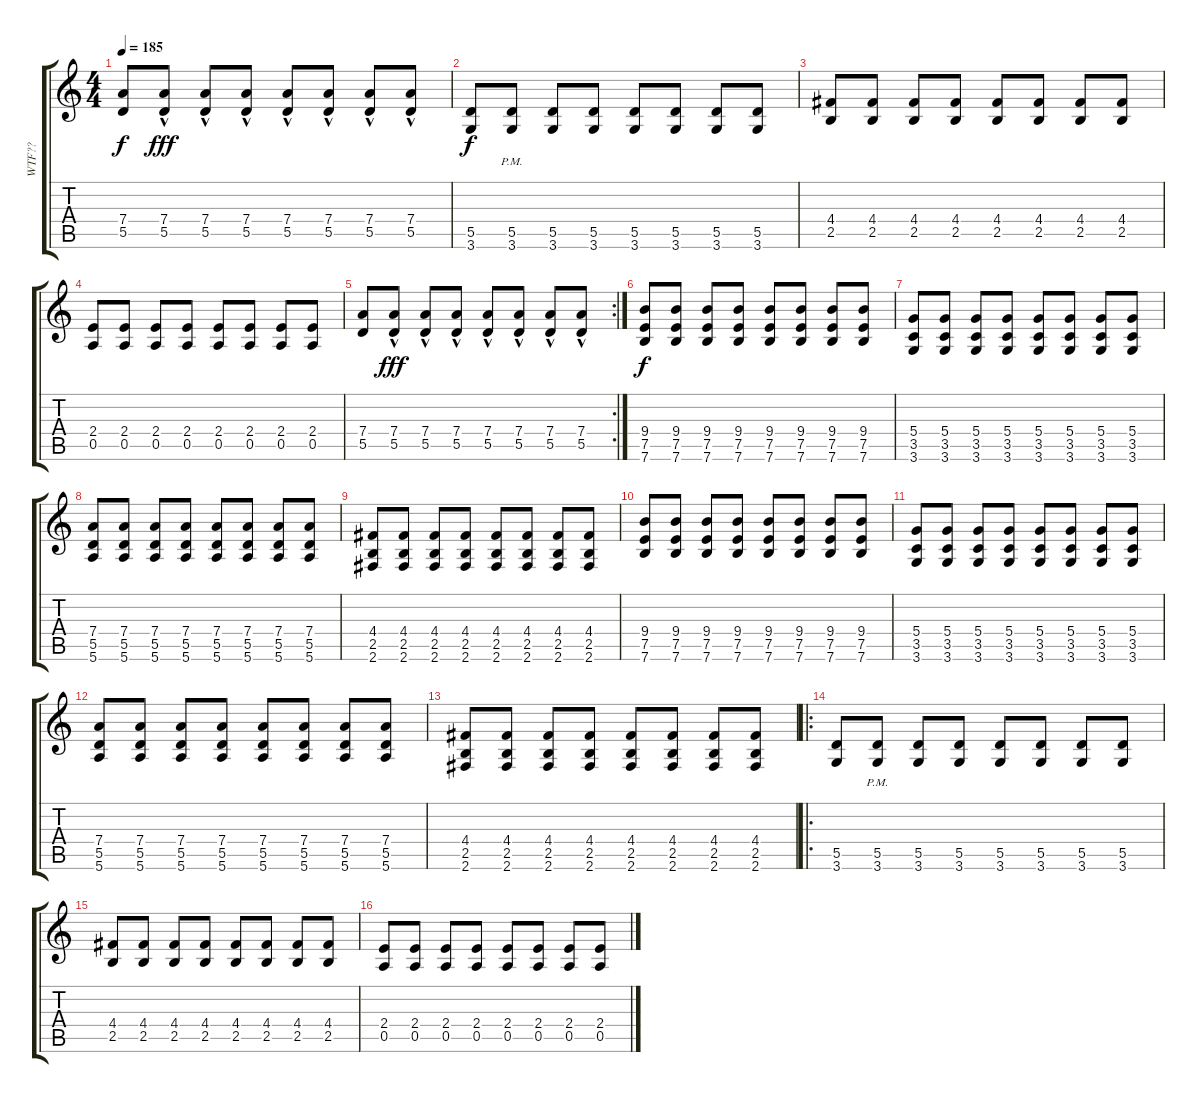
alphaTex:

\track ("WTF??" "WTF??") {instrument overdrivenguitar}
\staff {score tabs}
\tuning (E4 B3 G3 D3 A2 E2) {hide}
\ts (4 4)
\tempo 185
\clef g2
\ks c
(7.4 5.5).8{dy f} (7.4{hac} 5.5).8{dy fff} (7.4{hac} 5.5).8 (7.4{hac} 5.5).8 (7.4{hac} 5.5).8 (7.4{hac} 5.5).8 (7.4{hac} 5.5).8 (7.4{hac} 5.5).8 |
(5.5 3.6).8{dy f} (5.5 3.6{pm}).8 (5.5 3.6).8 (5.5 3.6).8 (5.5 3.6).8 (5.5 3.6).8 (5.5 3.6).8 (5.5 3.6).8 |
(4.4 2.5).8 (4.4 2.5).8 (4.4 2.5).8 (4.4 2.5).8 (4.4 2.5).8 (4.4 2.5).8 (4.4 2.5).8 (4.4 2.5).8 |
(2.4 0.5).8 (2.4 0.5).8 (2.4 0.5).8 (2.4 0.5).8 (2.4 0.5).8 (2.4 0.5).8 (2.4 0.5).8 (2.4 0.5).8 |
\rc 2
(7.4 5.5).8 (7.4{hac} 5.5).8{dy fff} (7.4{hac} 5.5).8 (7.4{hac} 5.5).8 (7.4{hac} 5.5).8 (7.4{hac} 5.5).8 (7.4{hac} 5.5).8 (7.4{hac} 5.5).8 |
(9.4 7.5 7.6).8{dy f} (9.4 7.5 7.6).8 (9.4 7.5 7.6).8 (9.4 7.5 7.6).8 (9.4 7.5 7.6).8 (9.4 7.5 7.6).8 (9.4 7.5 7.6).8 (9.4 7.5 7.6).8 |
(5.4 3.5 3.6).8 (5.4 3.5 3.6).8 (5.4 3.5 3.6).8 (5.4 3.5 3.6).8 (5.4 3.5 3.6).8 (5.4 3.5 3.6).8 (5.4 3.5 3.6).8 (5.4 3.5 3.6).8 |
(7.4 5.5 5.6).8 (7.4 5.5 5.6).8 (7.4 5.5 5.6).8 (7.4 5.5 5.6).8 (7.4 5.5 5.6).8 (7.4 5.5 5.6).8 (7.4 5.5 5.6).8 (7.4 5.5 5.6).8 |
(4.4 2.5 2.6).8 (4.4 2.5 2.6).8 (4.4 2.5 2.6).8 (4.4 2.5 2.6).8 (4.4 2.5 2.6).8 (4.4 2.5 2.6).8 (4.4 2.5 2.6).8 (4.4 2.5 2.6).8 |
(9.4 7.5 7.6).8 (9.4 7.5 7.6).8 (9.4 7.5 7.6).8 (9.4 7.5 7.6).8 (9.4 7.5 7.6).8 (9.4 7.5 7.6).8 (9.4 7.5 7.6).8 (9.4 7.5 7.6).8 |
(5.4 3.5 3.6).8 (5.4 3.5 3.6).8 (5.4 3.5 3.6).8 (5.4 3.5 3.6).8 (5.4 3.5 3.6).8 (5.4 3.5 3.6).8 (5.4 3.5 3.6).8 (5.4 3.5 3.6).8 |
(7.4 5.5 5.6).8 (7.4 5.5 5.6).8 (7.4 5.5 5.6).8 (7.4 5.5 5.6).8 (7.4 5.5 5.6).8 (7.4 5.5 5.6).8 (7.4 5.5 5.6).8 (7.4 5.5 5.6).8 |
(4.4 2.5 2.6).8 (4.4 2.5 2.6).8 (4.4 2.5 2.6).8 (4.4 2.5 2.6).8 (4.4 2.5 2.6).8 (4.4 2.5 2.6).8 (4.4 2.5 2.6).8 (4.4 2.5 2.6).8 |
\ro
(5.5 3.6).8 (5.5 3.6{pm}).8 (5.5 3.6).8 (5.5 3.6).8 (5.5 3.6).8 (5.5 3.6).8 (5.5 3.6).8 (5.5 3.6).8 |
(4.4 2.5).8 (4.4 2.5).8 (4.4 2.5).8 (4.4 2.5).8 (4.4 2.5).8 (4.4 2.5).8 (4.4 2.5).8 (4.4 2.5).8 |
(2.4 0.5).8 (2.4 0.5).8 (2.4 0.5).8 (2.4 0.5).8 (2.4 0.5).8 (2.4 0.5).8 (2.4 0.5).8 (2.4 0.5).8
